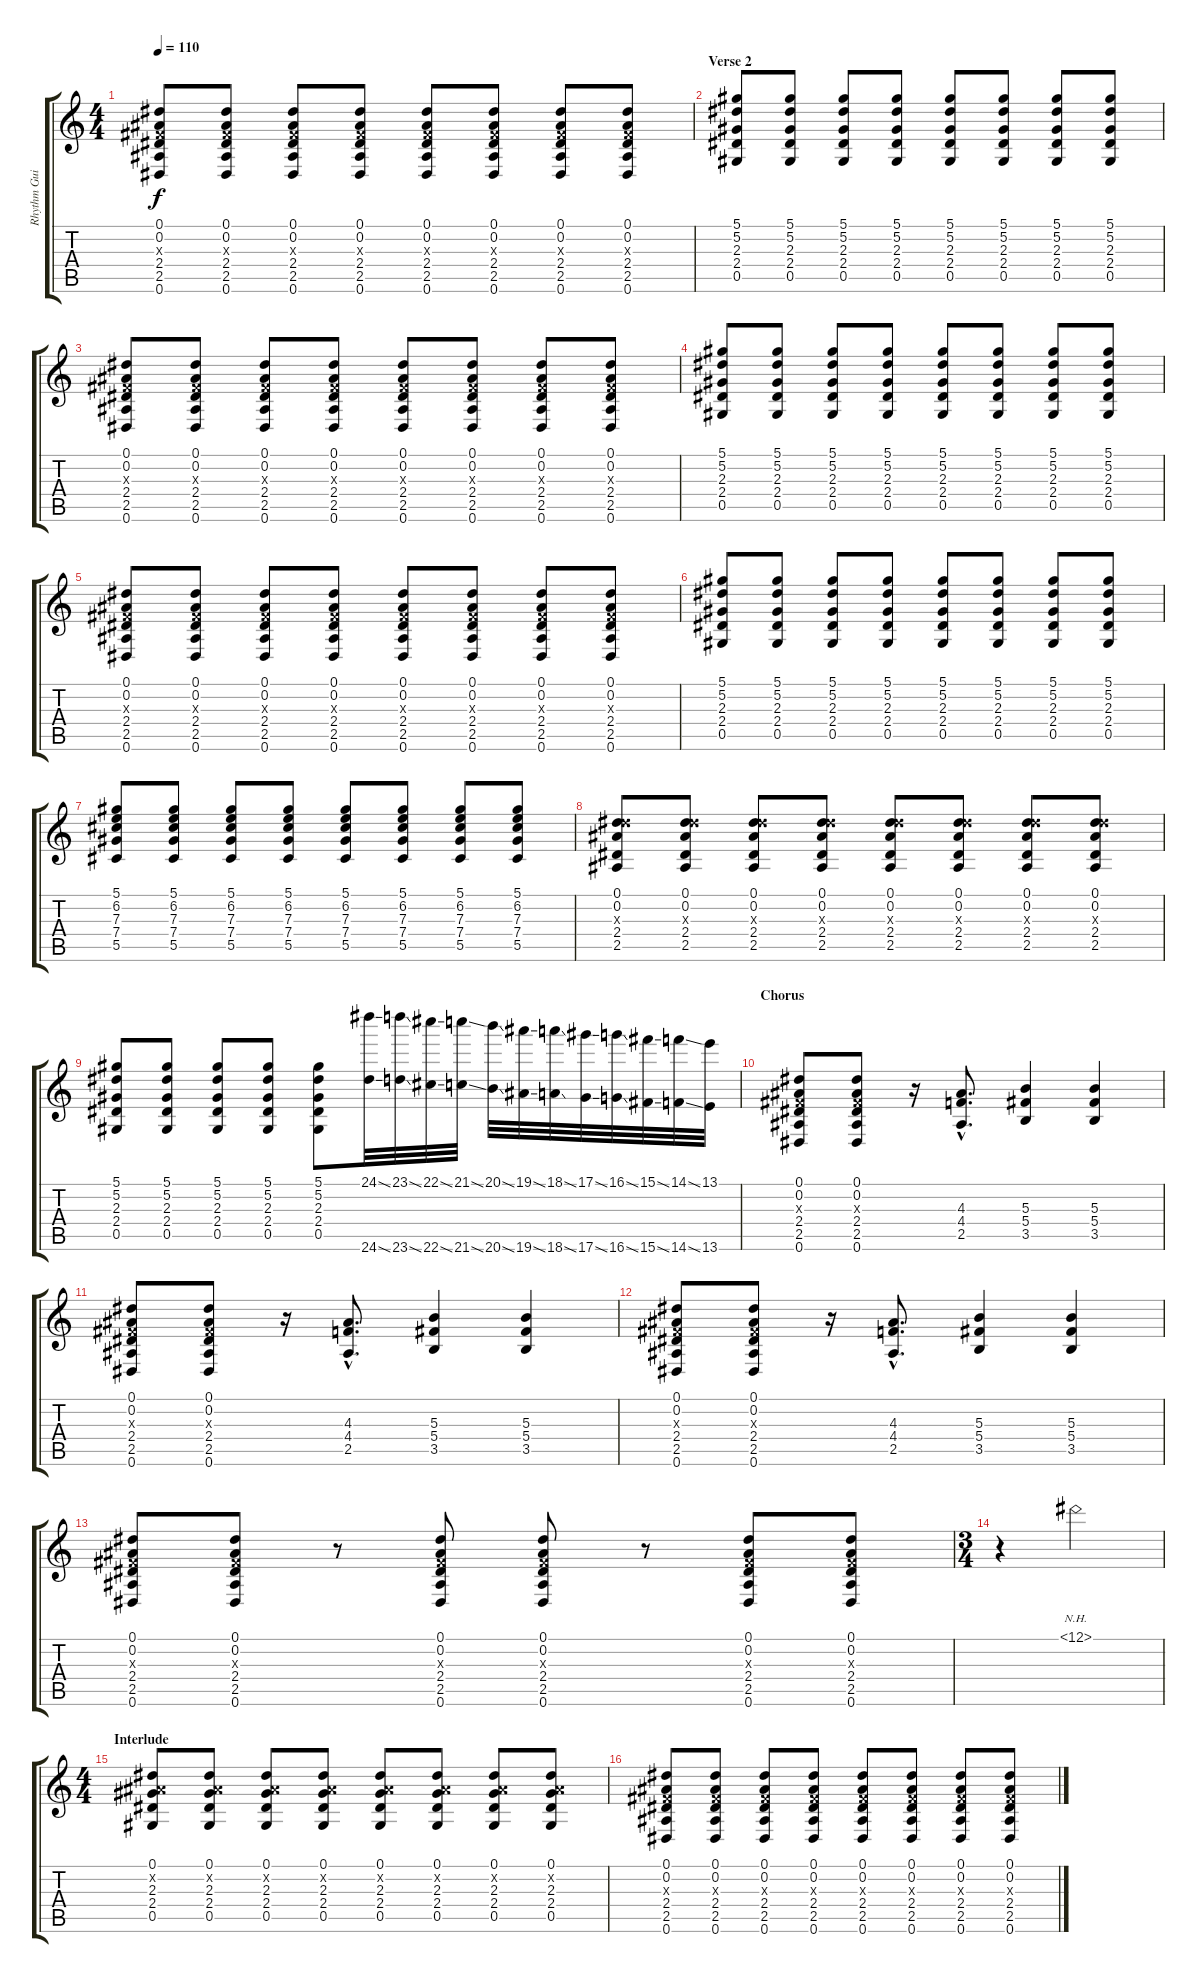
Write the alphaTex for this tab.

\track ("Rhythm Guitar" "Rhythm Gui") {instrument distortionguitar}
\staff {score tabs}
\tuning (Eb4 Bb3 Gb3 Db3 Ab2 Eb2) {hide}
\ts (4 4)
\tempo 110
\clef g2
\ks c
(0.1 0.2 0.3{x} 2.4 2.5 0.6).8{dy f} (0.1 0.2 0.3{x} 2.4 2.5 0.6).8 (0.1 0.2 0.3{x} 2.4 2.5 0.6).8 (0.1 0.2 0.3{x} 2.4 2.5 0.6).8 (0.1 0.2 0.3{x} 2.4 2.5 0.6).8 (0.1 0.2 0.3{x} 2.4 2.5 0.6).8 (0.1 0.2 0.3{x} 2.4 2.5 0.6).8 (0.1 0.2 0.3{x} 2.4 2.5 0.6).8 |
\section ("" "Verse 2")
(5.1 5.2 2.3 2.4 0.5).8 (5.1 5.2 2.3 2.4 0.5).8 (5.1 5.2 2.3 2.4 0.5).8 (5.1 5.2 2.3 2.4 0.5).8 (5.1 5.2 2.3 2.4 0.5).8 (5.1 5.2 2.3 2.4 0.5).8 (5.1 5.2 2.3 2.4 0.5).8 (5.1 5.2 2.3 2.4 0.5).8 |
(0.1 0.2 0.3{x} 2.4 2.5 0.6).8 (0.1 0.2 0.3{x} 2.4 2.5 0.6).8 (0.1 0.2 0.3{x} 2.4 2.5 0.6).8 (0.1 0.2 0.3{x} 2.4 2.5 0.6).8 (0.1 0.2 0.3{x} 2.4 2.5 0.6).8 (0.1 0.2 0.3{x} 2.4 2.5 0.6).8 (0.1 0.2 0.3{x} 2.4 2.5 0.6).8 (0.1 0.2 0.3{x} 2.4 2.5 0.6).8 |
(5.1 5.2 2.3 2.4 0.5).8 (5.1 5.2 2.3 2.4 0.5).8 (5.1 5.2 2.3 2.4 0.5).8 (5.1 5.2 2.3 2.4 0.5).8 (5.1 5.2 2.3 2.4 0.5).8 (5.1 5.2 2.3 2.4 0.5).8 (5.1 5.2 2.3 2.4 0.5).8 (5.1 5.2 2.3 2.4 0.5).8 |
(0.1 0.2 0.3{x} 2.4 2.5 0.6).8 (0.1 0.2 0.3{x} 2.4 2.5 0.6).8 (0.1 0.2 0.3{x} 2.4 2.5 0.6).8 (0.1 0.2 0.3{x} 2.4 2.5 0.6).8 (0.1 0.2 0.3{x} 2.4 2.5 0.6).8 (0.1 0.2 0.3{x} 2.4 2.5 0.6).8 (0.1 0.2 0.3{x} 2.4 2.5 0.6).8 (0.1 0.2 0.3{x} 2.4 2.5 0.6).8 |
(5.1 5.2 2.3 2.4 0.5).8 (5.1 5.2 2.3 2.4 0.5).8 (5.1 5.2 2.3 2.4 0.5).8 (5.1 5.2 2.3 2.4 0.5).8 (5.1 5.2 2.3 2.4 0.5).8 (5.1 5.2 2.3 2.4 0.5).8 (5.1 5.2 2.3 2.4 0.5).8 (5.1 5.2 2.3 2.4 0.5).8 |
(5.1 6.2 7.3 7.4 5.5).8 (5.1 6.2 7.3 7.4 5.5).8 (5.1 6.2 7.3 7.4 5.5).8 (5.1 6.2 7.3 7.4 5.5).8 (5.1 6.2 7.3 7.4 5.5).8 (5.1 6.2 7.3 7.4 5.5).8 (5.1 6.2 7.3 7.4 5.5).8 (5.1 6.2 7.3 7.4 5.5).8 |
(0.1 0.2 9.3{x} 2.4 2.5).8 (0.1 0.2 9.3{x} 2.4 2.5).8 (0.1 0.2 9.3{x} 2.4 2.5).8 (0.1 0.2 9.3{x} 2.4 2.5).8 (0.1 0.2 9.3{x} 2.4 2.5).8 (0.1 0.2 9.3{x} 2.4 2.5).8 (0.1 0.2 9.3{x} 2.4 2.5).8 (0.1 0.2 9.3{x} 2.4 2.5).8 |
(5.1 5.2 2.3 2.4 0.5).8 (5.1 5.2 2.3 2.4 0.5).8 (5.1 5.2 2.3 2.4 0.5).8 (5.1 5.2 2.3 2.4 0.5).8 (5.1 5.2 2.3 2.4 0.5).8 (24.1{ss} 24.6{ss}).32 (23.1{ss} 23.6{ss}).32 (22.1{ss} 22.6{ss}).32 (21.1{ss} 21.6{ss}).32 (20.1{ss} 20.6{ss}).32 (19.1{ss} 19.6{ss}).32 (18.1{ss} 18.6{ss}).32 (17.1{ss} 17.6{ss}).32 (16.1{ss} 16.6{ss}).32 (15.1{ss} 15.6{ss}).32 (14.1{ss} 14.6{ss}).32 (13.1 13.6).32 |
\section ("" "Chorus")
(0.1 0.2 0.3{x} 2.4 2.5 0.6).8 (0.1 0.2 0.3{x} 2.4 2.5 0.6).8 r.16 (4.3{hac} 4.4{hac} 2.5{hac}).8{d} (5.3 5.4 3.5).4 (5.3 5.4 3.5).4 |
(0.1 0.2 0.3{x} 2.4 2.5 0.6).8 (0.1 0.2 0.3{x} 2.4 2.5 0.6).8 r.16 (4.3{hac} 4.4{hac} 2.5{hac}).8{d} (5.3 5.4 3.5).4 (5.3 5.4 3.5).4 |
(0.1 0.2 0.3{x} 2.4 2.5 0.6).8 (0.1 0.2 0.3{x} 2.4 2.5 0.6).8 r.16 (4.3{hac} 4.4{hac} 2.5{hac}).8{d} (5.3 5.4 3.5).4 (5.3 5.4 3.5).4 |
(0.1 0.2 0.3{x} 2.4 2.5 0.6).8 (0.1 0.2 0.3{x} 2.4 2.5 0.6).8 r.8 (0.1 0.2 0.3{x} 2.4 2.5 0.6).8 (0.1 0.2 0.3{x} 2.4 2.5 0.6).8 r.8 (0.1 0.2 0.3{x} 2.4 2.5 0.6).8 (0.1 0.2 0.3{x} 2.4 2.5 0.6).8 |
\ts (3 4)
r.4 11.1{nh}.2 |
\ts (4 4)
\section ("" "Interlude")
(0.1 0.2{x} 2.3 2.4 0.5).8 (0.1 0.2{x} 2.3 2.4 0.5).8 (0.1 0.2{x} 2.3 2.4 0.5).8 (0.1 0.2{x} 2.3 2.4 0.5).8 (0.1 0.2{x} 2.3 2.4 0.5).8 (0.1 0.2{x} 2.3 2.4 0.5).8 (0.1 0.2{x} 2.3 2.4 0.5).8 (0.1 0.2{x} 2.3 2.4 0.5).8 |
(0.1 0.2 0.3{x} 2.4 2.5 0.6).8 (0.1 0.2 0.3{x} 2.4 2.5 0.6).8 (0.1 0.2 0.3{x} 2.4 2.5 0.6).8 (0.1 0.2 0.3{x} 2.4 2.5 0.6).8 (0.1 0.2 0.3{x} 2.4 2.5 0.6).8 (0.1 0.2 0.3{x} 2.4 2.5 0.6).8 (0.1 0.2 0.3{x} 2.4 2.5 0.6).8 (0.1 0.2 0.3{x} 2.4 2.5 0.6).8
